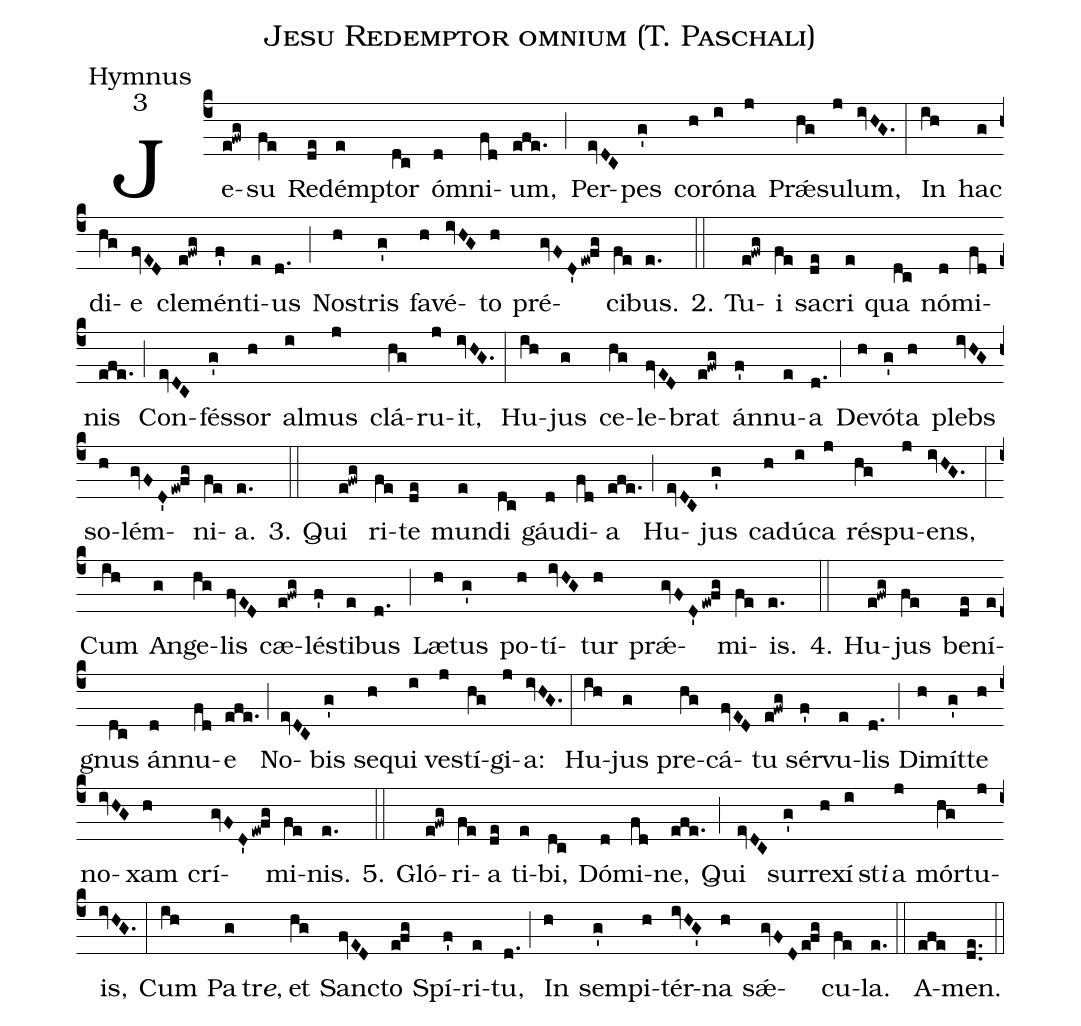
name:Jesu Redemptor omnium (T. Paschali);
office-part:Hymnus;
mode:3;
%%
(c4)Je(e!fwg)su(fe) Red(de)émp(e)tor(dc) óm(d)ni(fd)um,(efe.) (;)
Per(evDC)pes(g') co(h)ró(i)na(j) Prǽ(hg)su(j)lum,(ivHG.) (:)
In(ih) hac(g) di(hg)e(fvED) cle(e!fwg)mén(f')ti(e)us(d.) (;)
Nos(h)tris(g') fa(h)vé(ivHG)to(h) pré(gvFD'/ew!fg)ci(fe)bus.(e.) (::)

2. Tu(e!fwg)i(fe) sa(de)cri(e) qua(dc) nó(d)mi(fd)nis(efe.) (;)
Con(evDC)fés(g')sor(h) al(i)mus(j) clá(hg)ru(j)it,(ivHG.) (:)
Hu(ih)jus(g) ce(hg)le(fvED)brat(e!fwg) án(f')nu(e)a(d.) (;)
De(h)vó(g')ta(h) plebs(ivHG) so(h)lém(gvFD'/ew!fg)ni(fe)a.(e.) (::)

3. Qui(e!fwg) ri(fe)te(de) mun(e)di(dc) gáu(d)di(fd)a(efe.) (;)
Hu(evDC)jus(g') ca(h)dú(i)ca(j) ré(hg)spu(j)ens,(ivHG.) (:)
Cum(ih) An(g)ge(hg)lis(fvED) cæ(e!fwg)lés(f')ti(e)bus(d.) (;)
Læ(h)tus(g') po(h)tí(ivHG)tur(h) prǽ(gvFD'/ew!fg)mi(fe)is.(e.) (::)

4. Hu(e!fwg)jus(fe) be(de)ní(e)gnus(dc) án(d)nu(fd)e(efe.) (;)
No(evDC)bis(g') se(h)qui(i) ves(j)tí(hg)gi(j)a:(ivHG.) (:)
Hu(ih)jus(g) pre(hg)cá(fvED)tu(e!fwg) sér(f')vu(e)lis(d.) (;)
Di(h)mít(g')te(h) no(ivHG)xam(h) crí(gvFD'/ew!fg)mi(fe)nis.(e.) (::)

5. Gló(e!fwg)ri(fe)a(de) ti(e)bi,(dc) Dó(d)mi(fd)ne,(efe.) (;)
Qui(evDC) sur(g')re(h)xí(i)st<i>i</i>() a(j) mór(hg)tu(j)is,(ivHG.) (:)
Cum(ih) Pa(g)tr<i>e</i>,() et(hg) San(fvED)cto(e!fg) Spí(f')ri(e)tu,(d.) (;)
In(h) sem(g')pi(h)tér(ivHG')na(h) sǽ(gvFD/e!fg)cu(fe)la.(e.) (::)
A(efe)men.(de..) (::)
